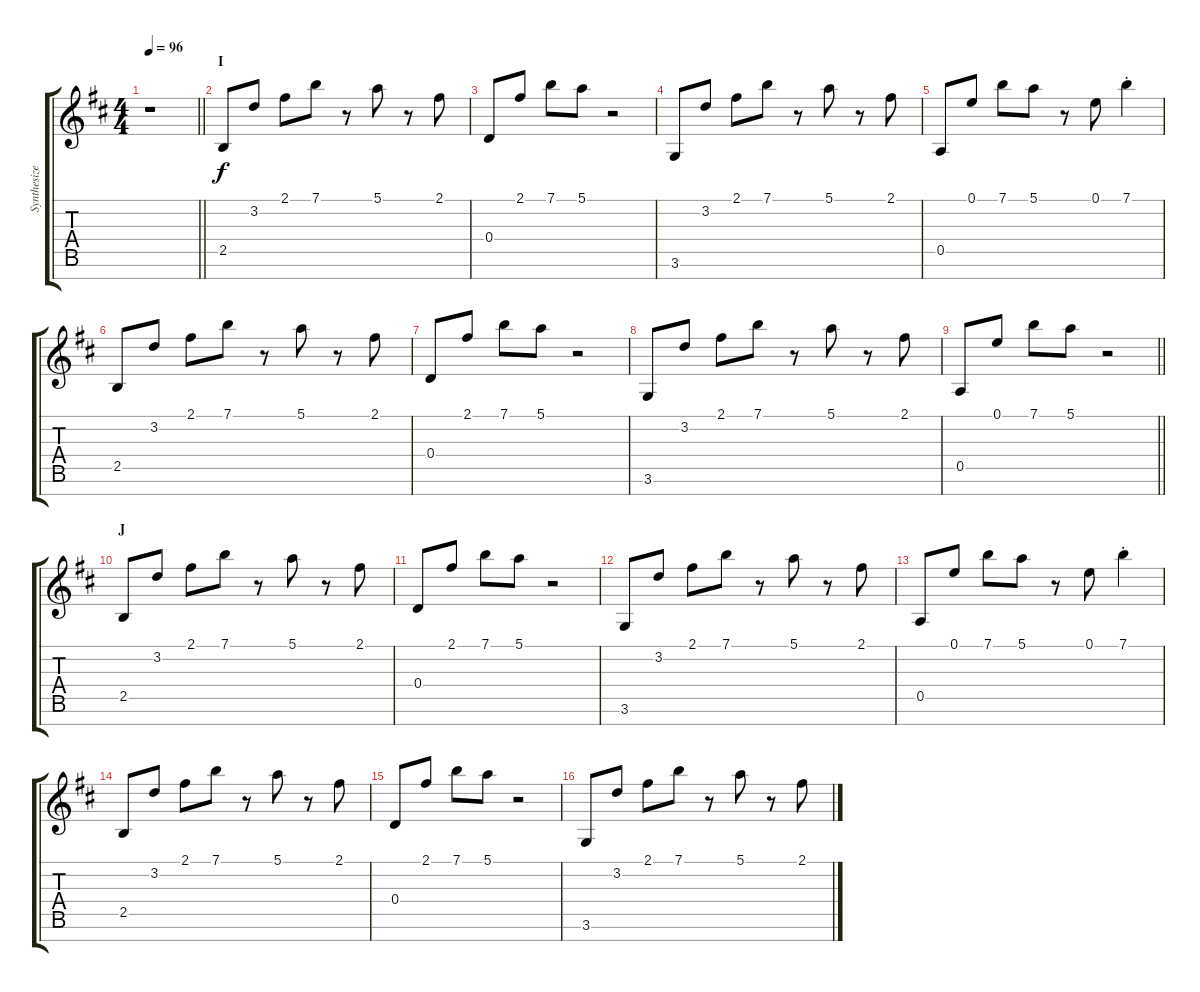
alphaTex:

\track ("Synthesizer" "Synthesize") {instrument pad1newage}
\staff {score tabs}
\tuning (E5 B4 G4 D4 A3 E3 B2) {hide}
\ts (4 4)
\tempo 96
\clef g2
\barLineRight lightlight
\ks d
r.1{dy f} |
\section ("" "I")
2.5.8 3.2.8 2.1.8 7.1.8 r.8 5.1.8 r.8 2.1.8 |
0.4.8 2.1.8 7.1.8 5.1.8 r.2 |
3.6.8 3.2.8 2.1.8 7.1.8 r.8 5.1.8 r.8 2.1.8 |
0.5.8 0.1.8 7.1.8 5.1.8 r.8 0.1.8 7.1{st}.4 |
2.5.8 3.2.8 2.1.8 7.1.8 r.8 5.1.8 r.8 2.1.8 |
0.4.8 2.1.8 7.1.8 5.1.8 r.2 |
3.6.8 3.2.8 2.1.8 7.1.8 r.8 5.1.8 r.8 2.1.8 |
\barLineRight lightlight
0.5.8 0.1.8 7.1.8 5.1.8 r.2 |
\section ("" "J")
2.5.8 3.2.8 2.1.8 7.1.8 r.8 5.1.8 r.8 2.1.8 |
0.4.8 2.1.8 7.1.8 5.1.8 r.2 |
3.6.8 3.2.8 2.1.8 7.1.8 r.8 5.1.8 r.8 2.1.8 |
0.5.8 0.1.8 7.1.8 5.1.8 r.8 0.1.8 7.1{st}.4 |
2.5.8 3.2.8 2.1.8 7.1.8 r.8 5.1.8 r.8 2.1.8 |
0.4.8 2.1.8 7.1.8 5.1.8 r.2 |
3.6.8 3.2.8 2.1.8 7.1.8 r.8 5.1.8 r.8 2.1.8
